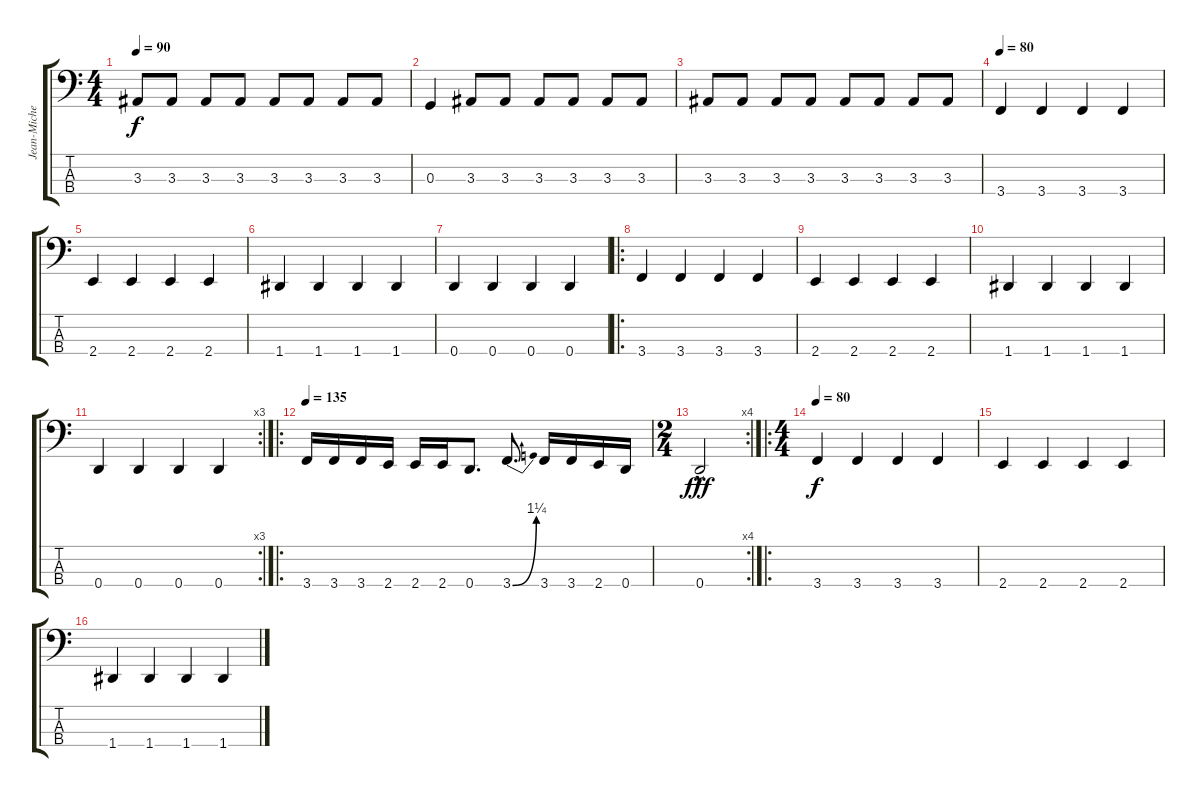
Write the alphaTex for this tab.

\track ("Jean-Michel Labadie" "Jean-Miche") {instrument electricbassfinger}
\staff {score tabs}
\tuning (F2 C2 G1 D1) {hide}
\ts (4 4)
\tempo 90
\clef f4
\ks c
3.3.8{dy f} 3.3.8 3.3.8 3.3.8 3.3.8 3.3.8 3.3.8 3.3.8 |
0.3.4 3.3.8 3.3.8 3.3.8 3.3.8 3.3.8 3.3.8 |
3.3.8 3.3.8 3.3.8 3.3.8 3.3.8 3.3.8 3.3.8 3.3.8 |
\tempo 80
3.4.4 3.4.4 3.4.4 3.4.4 |
2.4.4 2.4.4 2.4.4 2.4.4 |
1.4.4 1.4.4 1.4.4 1.4.4 |
0.4.4 0.4.4 0.4.4 0.4.4 |
\ro
3.4.4 3.4.4 3.4.4 3.4.4 |
2.4.4 2.4.4 2.4.4 2.4.4 |
1.4.4 1.4.4 1.4.4 1.4.4 |
\rc 3
0.4.4 0.4.4 0.4.4 0.4.4 |
\ro
\tempo 135
3.4.16 3.4.16 3.4.16 2.4.16 2.4.16 2.4.16 0.4.8{d} 3.4{be (bend 0 0 60 5)}.8{d} 3.4.16 3.4.16 2.4.16 0.4.16 |
\rc 4
\ts (2 4)
0.4{hac}.2{dy fff} |
\ro
\ts (4 4)
\tempo 80
3.4.4{dy f} 3.4.4 3.4.4 3.4.4 |
2.4.4 2.4.4 2.4.4 2.4.4 |
1.4.4 1.4.4 1.4.4 1.4.4
